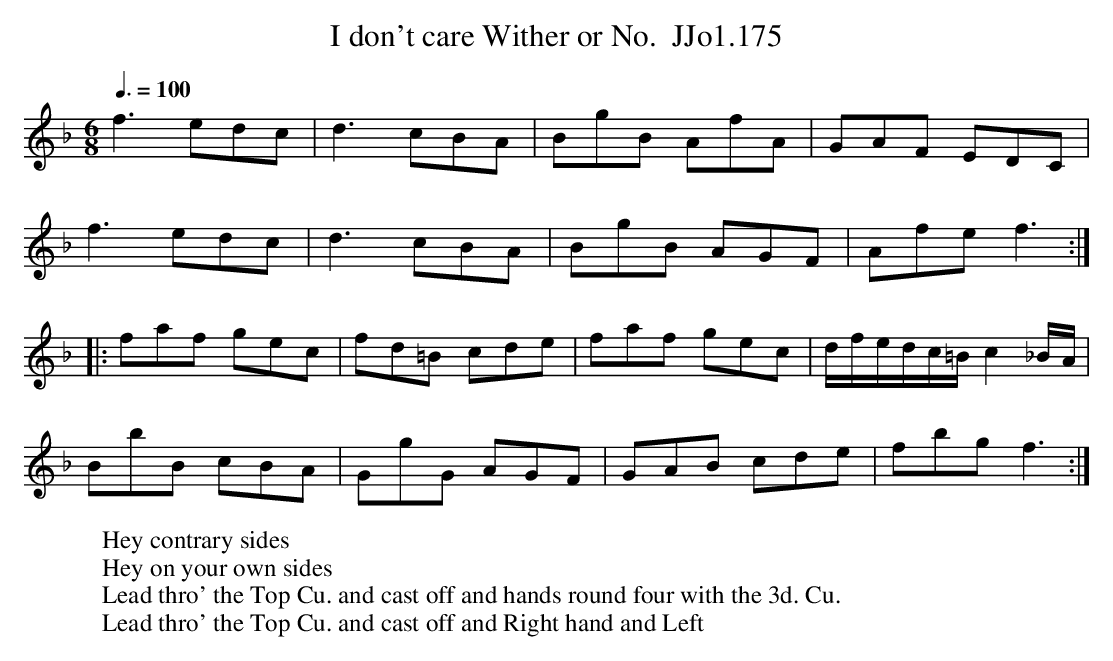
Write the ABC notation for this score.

X:1
T:I don't care Wither or No.  JJo1.175
M:6/8
L:1/8
Q:3/8=100
K:F
f3 edc | d3 cBA | BgB AfA | GAF EDC |
f3 edc | d3 cBA | BgB AGF | Afe f3 :|
|: faf gec | fd=B cde | faf gec | d/f/e/d/c/=B/ c2 _B/A/ |
BbB cBA | GgG AGF | GAB cde | fbg f3 :|
W:Hey contrary sides
W:Hey on your own sides
W:Lead thro' the Top Cu. and cast off and hands round four with the 3d. Cu.
W:Lead thro' the Top Cu. and cast off and Right hand and Left
